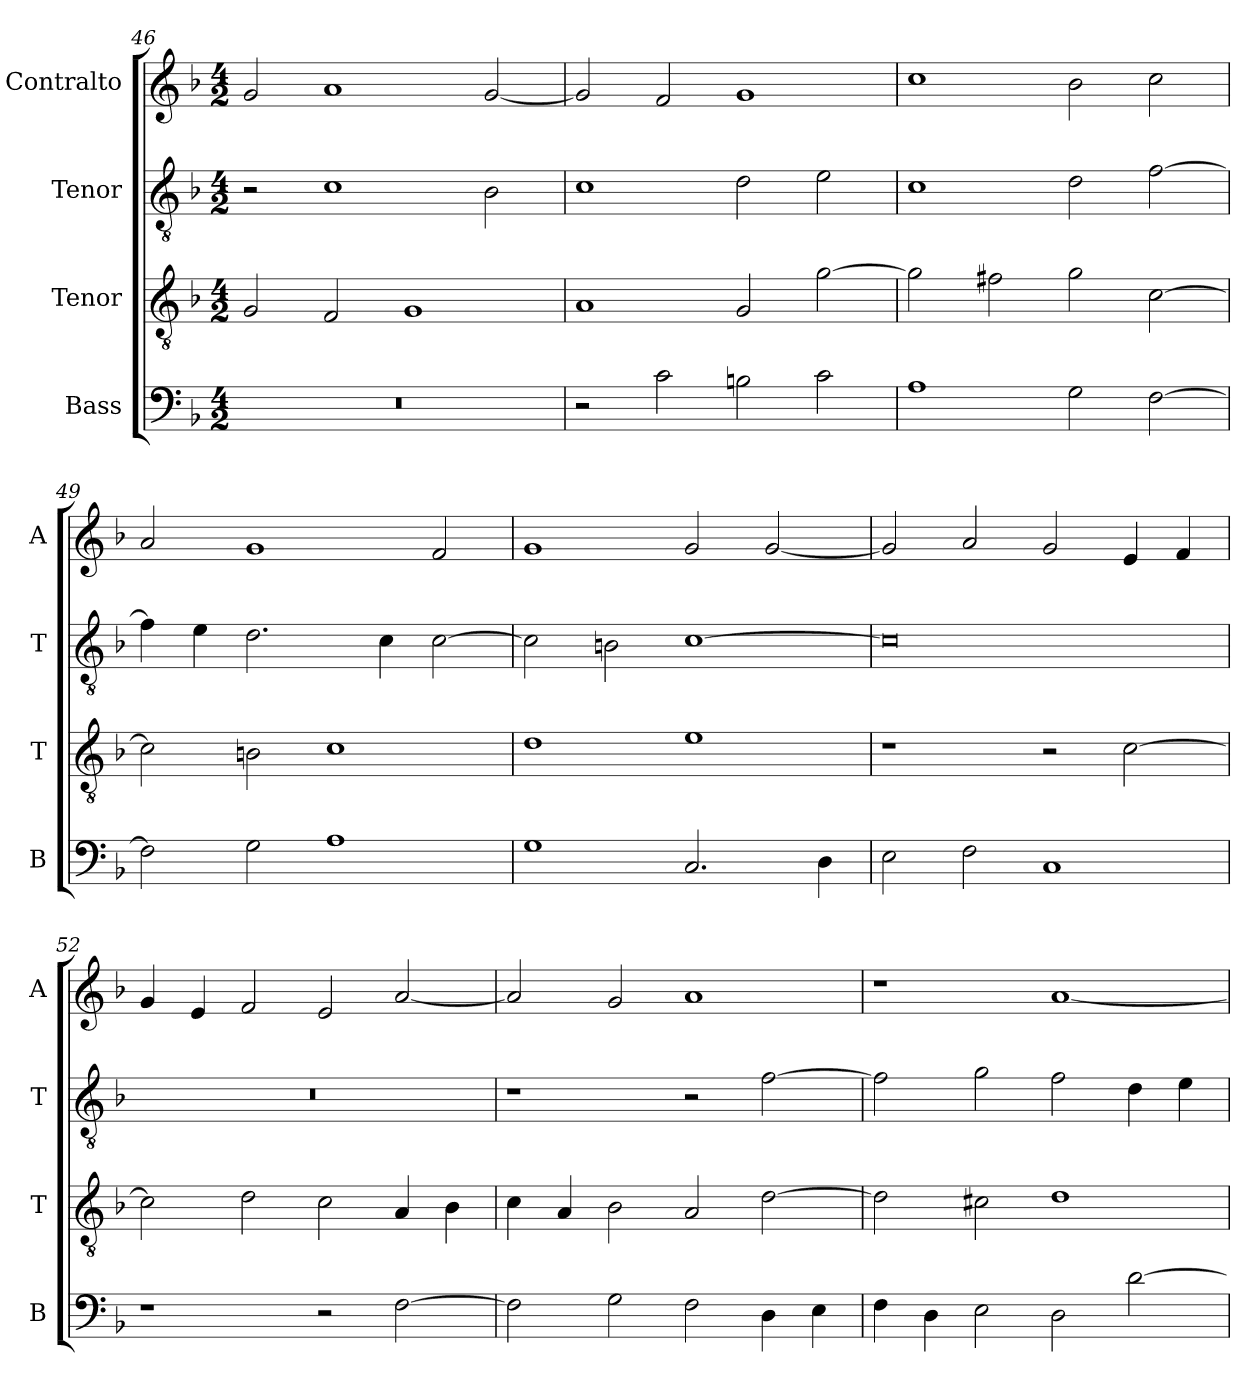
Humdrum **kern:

**kern	**kern	**kern	**kern
*part4	*part3	*part2	*part1
*staff4	*staff3	*staff2	*staff1
*I"Bass	*I"Tenor	*I"Tenor	*I"Contralto
*I'B	*I'T	*I'T	*I'A
*clefF4	*clefGv2	*clefGv2	*clefG2
*k[b-]	*k[b-]	*k[b-]	*k[b-]
*F:ion	*F:ion	*F:ion	*F:ion
*M4/2	*M4/2	*M4/2	*M4/2
=46	=46	=46	=46
0r	2G	2r	2g
.	2F	1c	1a
.	1G	.	.
.	.	2B-	[2g
=47	=47	=47	=47
2r	1A	1c	2g]
2c	.	.	2f
2Bn	2G	2d	1g
2c	[2g	2e	.
=48	=48	=48	=48
1A	2g]	1c	1cc
.	2f#X	.	.
2G	2g	2d	2b-
[2F	[2c	[2f	2cc
=49	=49	=49	=49
2F]	2c]	4f]	2a
.	.	4e	.
2G	2Bn	2.d	1g
1A	1c	.	.
.	.	4c	.
.	.	[2c	2f
=50	=50	=50	=50
1G	1d	2c]	1g
.	.	2Bn	.
2.C	1e	[1c	2g
.	.	.	[2g
4D	.	.	.
=51	=51	=51	=51
2E	1r	0c]	2g]
2F	.	.	2a
1C	2r	.	2g
.	[2c	.	4e
.	.	.	4f
=52	=52	=52	=52
1r	2c]	0r	4g
.	.	.	4e
.	2d	.	2f
2r	2c	.	2e
[2F	4A	.	[2a
.	4B-	.	.
=53	=53	=53	=53
2F]	4c	1r	2a]
.	4A	.	.
2G	2B-	.	2g
2F	2A	2r	1a
4D	[2d	[2f	.
4E	.	.	.
=54	=54	=54	=54
4F	2d]	2f]	1r
4D	.	.	.
2E	2c#X	2g	.
2D	1d	2f	[1a
[2d	.	4d	.
.	.	4e	.
=	=	=	=
*-	*-	*-	*-
